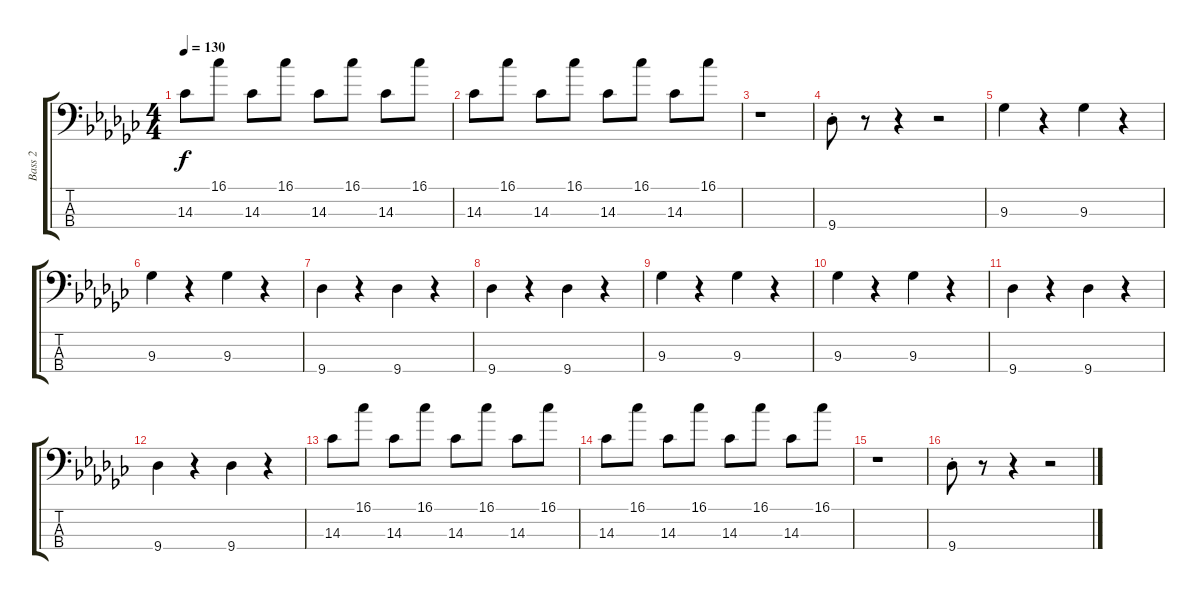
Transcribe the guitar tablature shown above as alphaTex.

\track ("Bass 2" "Bass 2") {instrument electricbasspick}
\staff {score tabs}
\tuning (G2 D2 A1 E1) {hide}
\ts (4 4)
\tempo 130
\clef f4
\ks gb
14.3.8{dy f} 16.1.8 14.3.8 16.1.8 14.3.8 16.1.8 14.3.8 16.1.8 |
14.3.8 16.1.8 14.3.8 16.1.8 14.3.8 16.1.8 14.3.8 16.1.8 |
r.1 |
9.4{st}.8 r.8 r.4 r.2 |
9.3.4 r.4 9.3.4 r.4 |
9.3.4 r.4 9.3.4 r.4 |
9.4.4 r.4 9.4.4 r.4 |
9.4.4 r.4 9.4.4 r.4 |
9.3.4 r.4 9.3.4 r.4 |
9.3.4 r.4 9.3.4 r.4 |
9.4.4 r.4 9.4.4 r.4 |
9.4.4 r.4 9.4.4 r.4 |
14.3.8 16.1.8 14.3.8 16.1.8 14.3.8 16.1.8 14.3.8 16.1.8 |
14.3.8 16.1.8 14.3.8 16.1.8 14.3.8 16.1.8 14.3.8 16.1.8 |
r.1 |
9.4{st}.8 r.8 r.4 r.2
